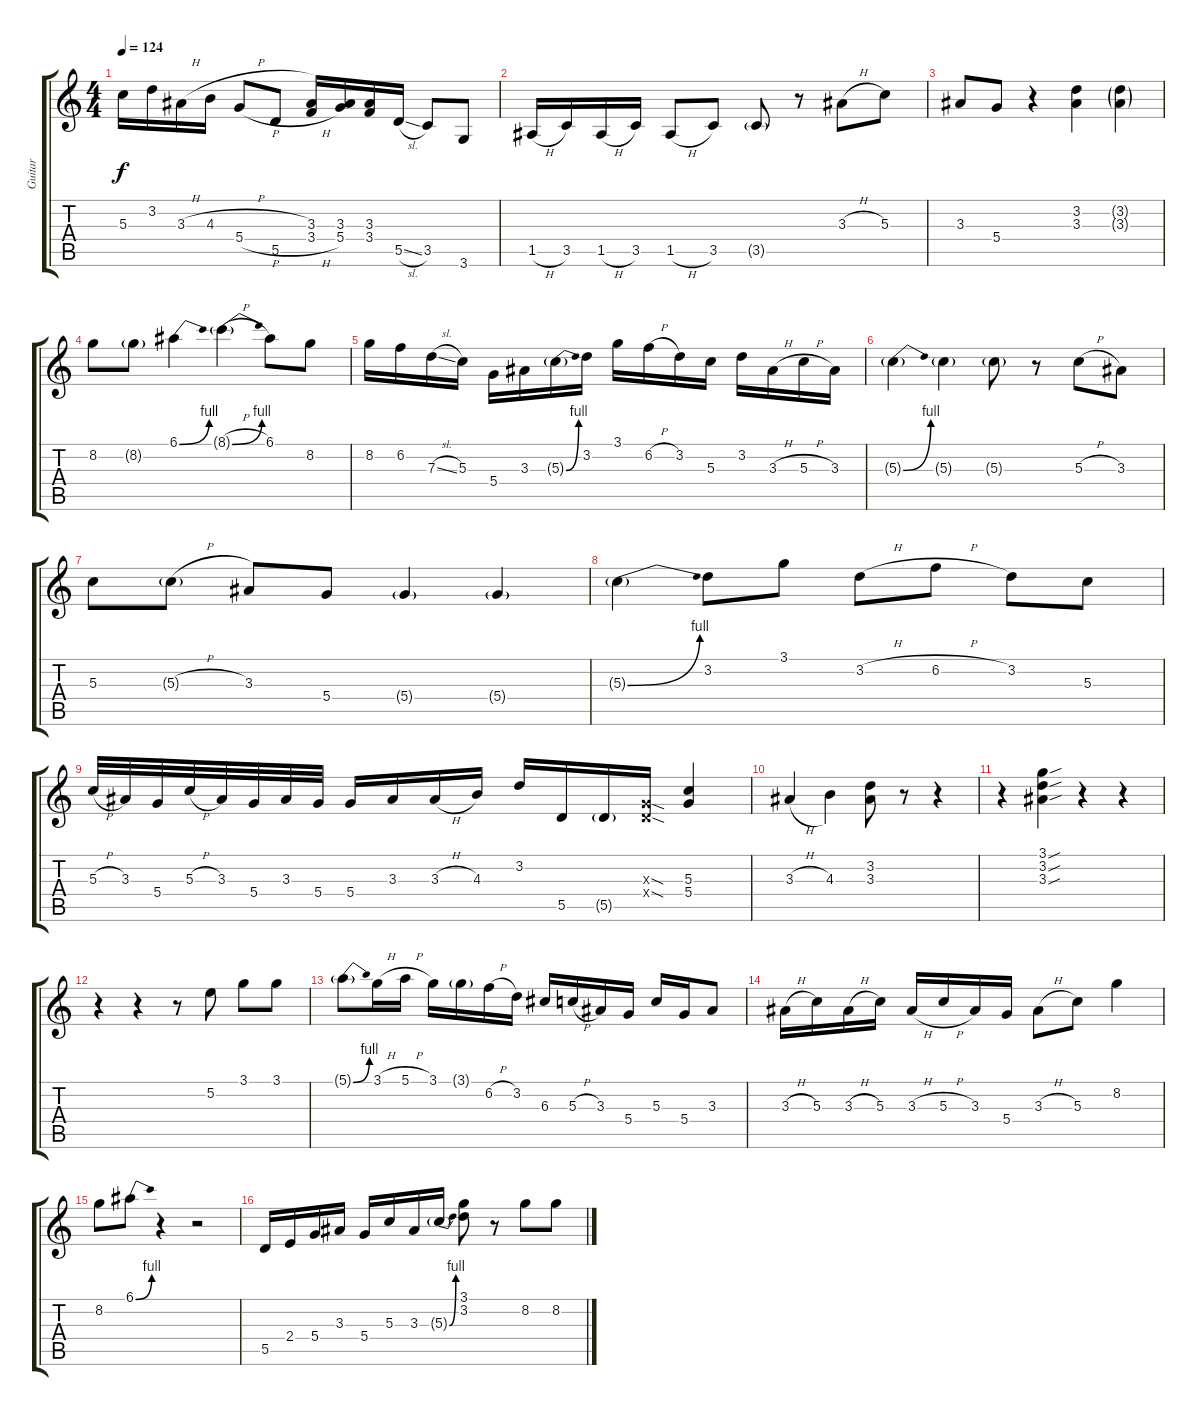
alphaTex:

\track ("Guitar" "Guitar") {instrument distortionguitar}
\staff {score tabs}
\tuning (E4 B3 G3 D3 A2 E2) {hide}
\ts (4 4)
\tempo 124
\clef g2
\ks c
5.3.16{dy f} 3.2.16 3.3{h}.16 4.3{h}.16 5.4{h}.8 5.5.8 (3.3 3.4{h}).16 (3.3 5.4).16 (3.3 3.4).16 5.5{sl}.16 3.5.8 3.6.8 |
1.5{h}.16 3.5.16 1.5{h}.16 3.5.16 1.5{h}.8 3.5.8 3.5{g}.8 r.8 3.3{h}.8 5.3.8 |
3.3.8 5.4.8 r.4 (3.2 3.3).4 (3.2{g} 3.3{g}).4 |
8.2.8 8.2{g}.8 6.1{be (bend 0 0 60 4)}.4 8.1{be (bend 0 0 60 4) h g}.4 6.1.8 8.2.8 |
8.2.16 6.2.16 7.3{sl}.16 5.3.16 5.4.16 3.3.16 5.3{be (bend 0 0 60 4) g}.16 3.2.16 3.1.16 6.2{h}.16 3.2.16 5.3.16 3.2.16 3.3{h}.16 5.3{h}.16 3.3.16 |
5.3{be (bend 0 0 60 4) g}.4 5.3{g}.4 5.3{g}.8 r.8 5.3{h}.8 3.3.8 |
5.3.8 5.3{h g}.8 3.3.8 5.4.8 5.4{g}.4 5.4{g}.4 |
5.3{be (bend 0 0 60 4) g}.4 3.2.8 3.1.8 3.2{h}.8 6.2{h}.8 3.2.8 5.3.8 |
5.3{h}.32 3.3.32 5.4.32 5.3{h}.32 3.3.32 5.4.32 3.3.32 5.4.32 5.4.16 3.3.16 3.3{h}.16 4.3.16 3.2.16 5.5.16 5.5{g}.16 (0.3{sod x} 0.4{sod x}).16 (5.3 5.4).4 |
3.3{h}.4 4.3.4 (3.2 3.3).8 r.8 r.4 |
r.4 (3.1{sou} 3.2{sou} 3.3{sou}).4 r.4 r.4 |
r.4 r.4 r.8 5.2.8 3.1.8 3.1.8 |
5.1{be (bend 0 0 60 4) g}.8 3.1{h}.16 5.1{h}.16 3.1.16 3.1{g}.16 6.2{h}.16 3.2.16 6.3.16 5.3{h}.16 3.3.16 5.4.16 5.3.16 5.4.16 3.3.8 |
3.3{h}.16 5.3.16 3.3{h}.16 5.3.16 3.3{h}.16 5.3{h}.16 3.3.16 5.4.16 3.3{h}.8 5.3.8 8.2.4 |
8.2.8 6.1{be (bend 0 0 60 4)}.8 r.4 r.2 |
5.5.16 2.4.16 5.4.16 3.3.16 5.4.16 5.3.16 3.3.16 5.3{be (bend 0 0 60 4) g}.16 (3.1 3.2).8 r.8 8.2.8 8.2.8
